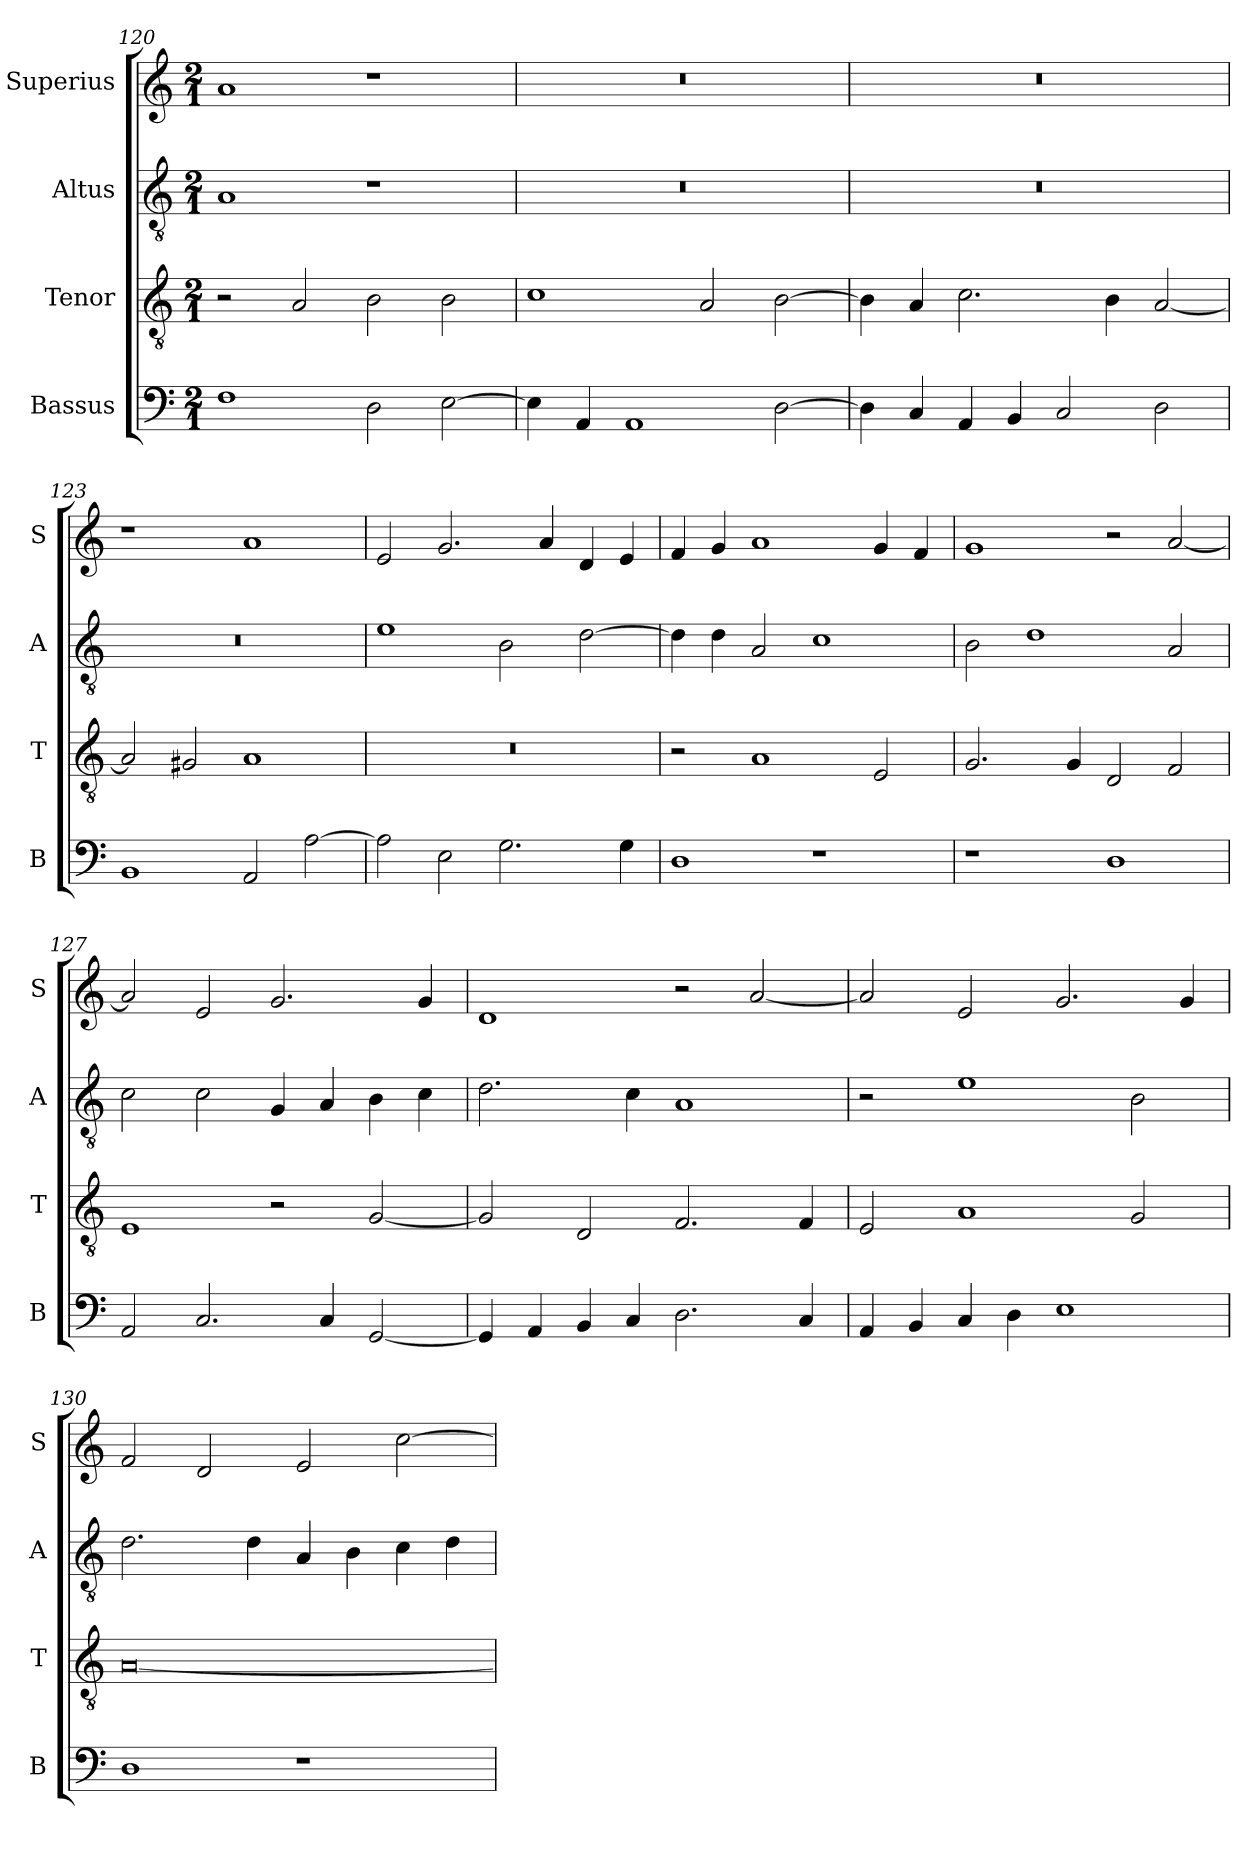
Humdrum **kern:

**kern	**kern	**kern	**kern
*part4	*part3	*part2	*part1
*staff4	*staff3	*staff2	*staff1
*I"Bassus	*I"Tenor	*I"Altus	*I"Superius
*I'B	*I'T	*I'A	*I'S
*clefF4	*clefGv2	*clefGv2	*clefG2
*k[]	*k[]	*k[]	*k[]
*C:	*C:	*C:	*C:
*M2/1	*M2/1	*M2/1	*M2/1
=120	=120	=120	=120
1F	2r	1A	1a
.	2A	.	.
2D	2B	1r	1r
[2E	2B	.	.
=121	=121	=121	=121
4E]	1c	0r	0r
4AA	.	.	.
1AA	.	.	.
.	2A	.	.
[2D	[2B	.	.
=122	=122	=122	=122
4D]	4B]	0r	0r
4C	4A	.	.
4AA	2.c	.	.
4BB	.	.	.
2C	.	.	.
.	4B	.	.
2D	[2A	.	.
=123	=123	=123	=123
1BB	2A]	0r	1r
.	2G#X	.	.
2AA	1A	.	1a
[2A	.	.	.
=124	=124	=124	=124
2A]	0r	1e	2e
2E	.	.	2.g
2.G	.	2B	.
.	.	.	4a
.	.	[2d	4d
4G	.	.	4e
=125	=125	=125	=125
1D	2r	4d]	4f
.	.	4d	4g
.	1A	2A	1a
1r	.	1c	.
.	2E	.	4g
.	.	.	4f
=126	=126	=126	=126
1r	2.G	2B	1g
.	.	1d	.
.	4G	.	.
1D	2D	.	2r
.	2F	2A	[2a
=127	=127	=127	=127
2AA	1E	2c	2a]
2.C	.	2c	2e
.	2r	4G	2.g
4C	.	4A	.
[2GG	[2G	4B	.
.	.	4c	4g
=128	=128	=128	=128
4GG]	2G]	2.d	1d
4AA	.	.	.
4BB	2D	.	.
4C	.	4c	.
2.D	2.F	1A	2r
.	.	.	[2a
4C	4F	.	.
=129	=129	=129	=129
4AA	2E	2r	2a]
4BB	.	.	.
4C	1A	1e	2e
4D	.	.	.
1E	.	.	2.g
.	2G	2B	.
.	.	.	4g
=130	=130	=130	=130
1D	[0A	2.d	2f
.	.	.	2d
.	.	4d	.
1r	.	4A	2e
.	.	4B	.
.	.	4c	[2cc
.	.	4d	.
=	=	=	=
*-	*-	*-	*-
